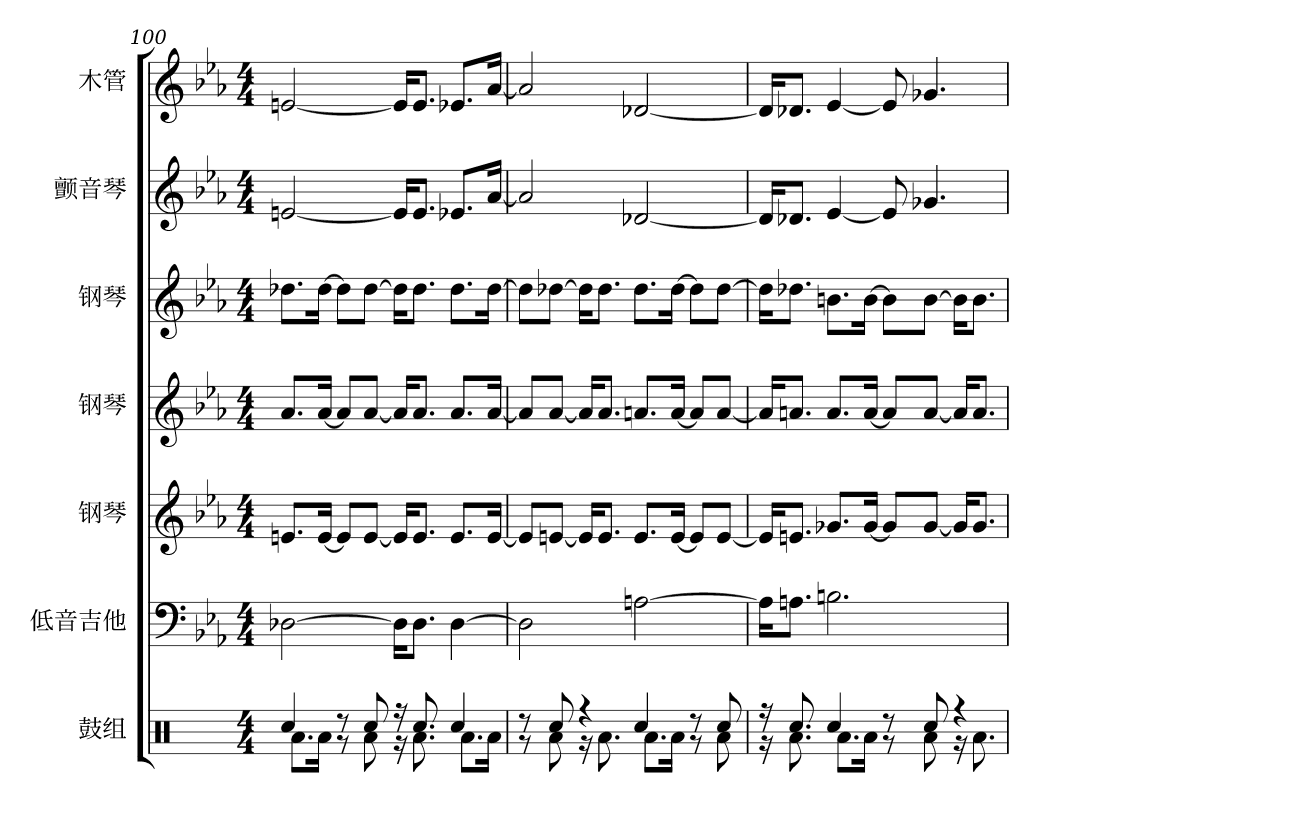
**kern	**kern	**kern	**kern	**kern	**kern	**kern
*part7	*part6	*part5	*part4	*part3	*part2	*part1
*staff7	*staff6	*staff5	*staff4	*staff3	*staff2	*staff1
*I"鼓组	*I"低音吉他	*I"钢琴	*I"钢琴	*I"钢琴	*I"颤音琴	*I"木管
!!LO:PB:g=z
*clefX	*clefF4	*clefG2	*clefG2	*clefG2	*clefG2	*clefG2
*	*ITrd7c12	*	*	*	*	*
*k[]	*k[b-e-a-]	*k[b-e-a-]	*k[b-e-a-]	*k[b-e-a-]	*k[b-e-a-]	*k[b-e-a-]
*M4/4	*M4/4	*M4/4	*M4/4	*M4/4	*M4/4	*M4/4
=100	=100	=100	=100	=100	=100	=100
*^	*	*	*	*	*	*
4Rcc/	8.Ra\L	[2DD-X\	8.en/L	8.a-/L	8.dd-X\L	[2en/	[2en/
.	16Ra\Jk	.	[16e/Jk	[16a-/Jk	[16dd-\Jk	.	.
8r	8r	.	8e/L]	8a-/L]	8dd-\L]	.	.
8Rcc/	8Ra\	.	[8e/J	[8a-/J	[8dd-\J	.	.
16r	16r	16DD-\KL]	16e/KL]	16a-/KL]	16dd-\KL]	16e/KL]	16e/KL]
8.Rcc/	8.Ra\	8.DD-\J	8.e/J	8.a-/J	8.dd-\J	8.e/J	8.e/J
4Rcc/	8.Ra\L	[4DD-\	8.e/L	8.a-/L	8.dd-\L	8.e-X/L	8.e-X/L
.	16Ra\Jk	.	[16e/Jk	[16a-/Jk	[16dd-\Jk	[16a-/Jk	[16a-/Jk
=101	=101	=101	=101	=101	=101	=101	=101
8r	8r	2DD-\]	8e/L]	8a-/L]	8dd-\L]	2a-/]	2a-/]
8Rcc/	8Ra\	.	[8en/J	[8a-/J	[8dd-X\J	.	.
4r	16r	.	16e/KL]	16a-/KL]	16dd-\KL]	.	.
.	8.Ra\	.	8.e/J	8.a-/J	8.dd-\J	.	.
4Rcc/	8.Ra\L	[2AAn\	8.e/L	8.an/L	8.dd-\L	[2d-X/	[2d-X/
.	16Ra\Jk	.	[16e/Jk	[16a/Jk	[16dd-\Jk	.	.
8r	8r	.	8e/L]	8a/L]	8dd-\L]	.	.
8Rcc/	8Ra\	.	[8e/J	[8a/J	[8dd-\J	.	.
=102	=102	=102	=102	=102	=102	=102	=102
16r	16r	16AA\KL]	16e/KL]	16a/KL]	16dd-\KL]	16d-/KL]	16d-/KL]
8.Rcc/	8.Ra\	8.AAn\J	8.en/J	8.an/J	8.dd-X\J	8.d-X/J	8.d-X/J
4Rcc/	8.Ra\L	2.BBn\	8.g-X/L	8.a/L	8.bn\L	[4e-/	[4e-/
.	16Ra\Jk	.	[16g-/Jk	[16a/Jk	[16b\Jk	.	.
8r	8r	.	8g-/L]	8a/L]	8b\L]	8e-/]	8e-/]
8Rcc/	8Ra\	.	[8g-/J	[8a/J	[8b\J	4.g-X/	4.g-X/
4r	16r	.	16g-/KL]	16a/KL]	16b\KL]	.	.
.	8.Ra\	.	8.g-/J	8.a/J	8.b\J	.	.
*v	*v	*	*	*	*	*	*
=	=	=	=	=	=	=
*-	*-	*-	*-	*-	*-	*-
